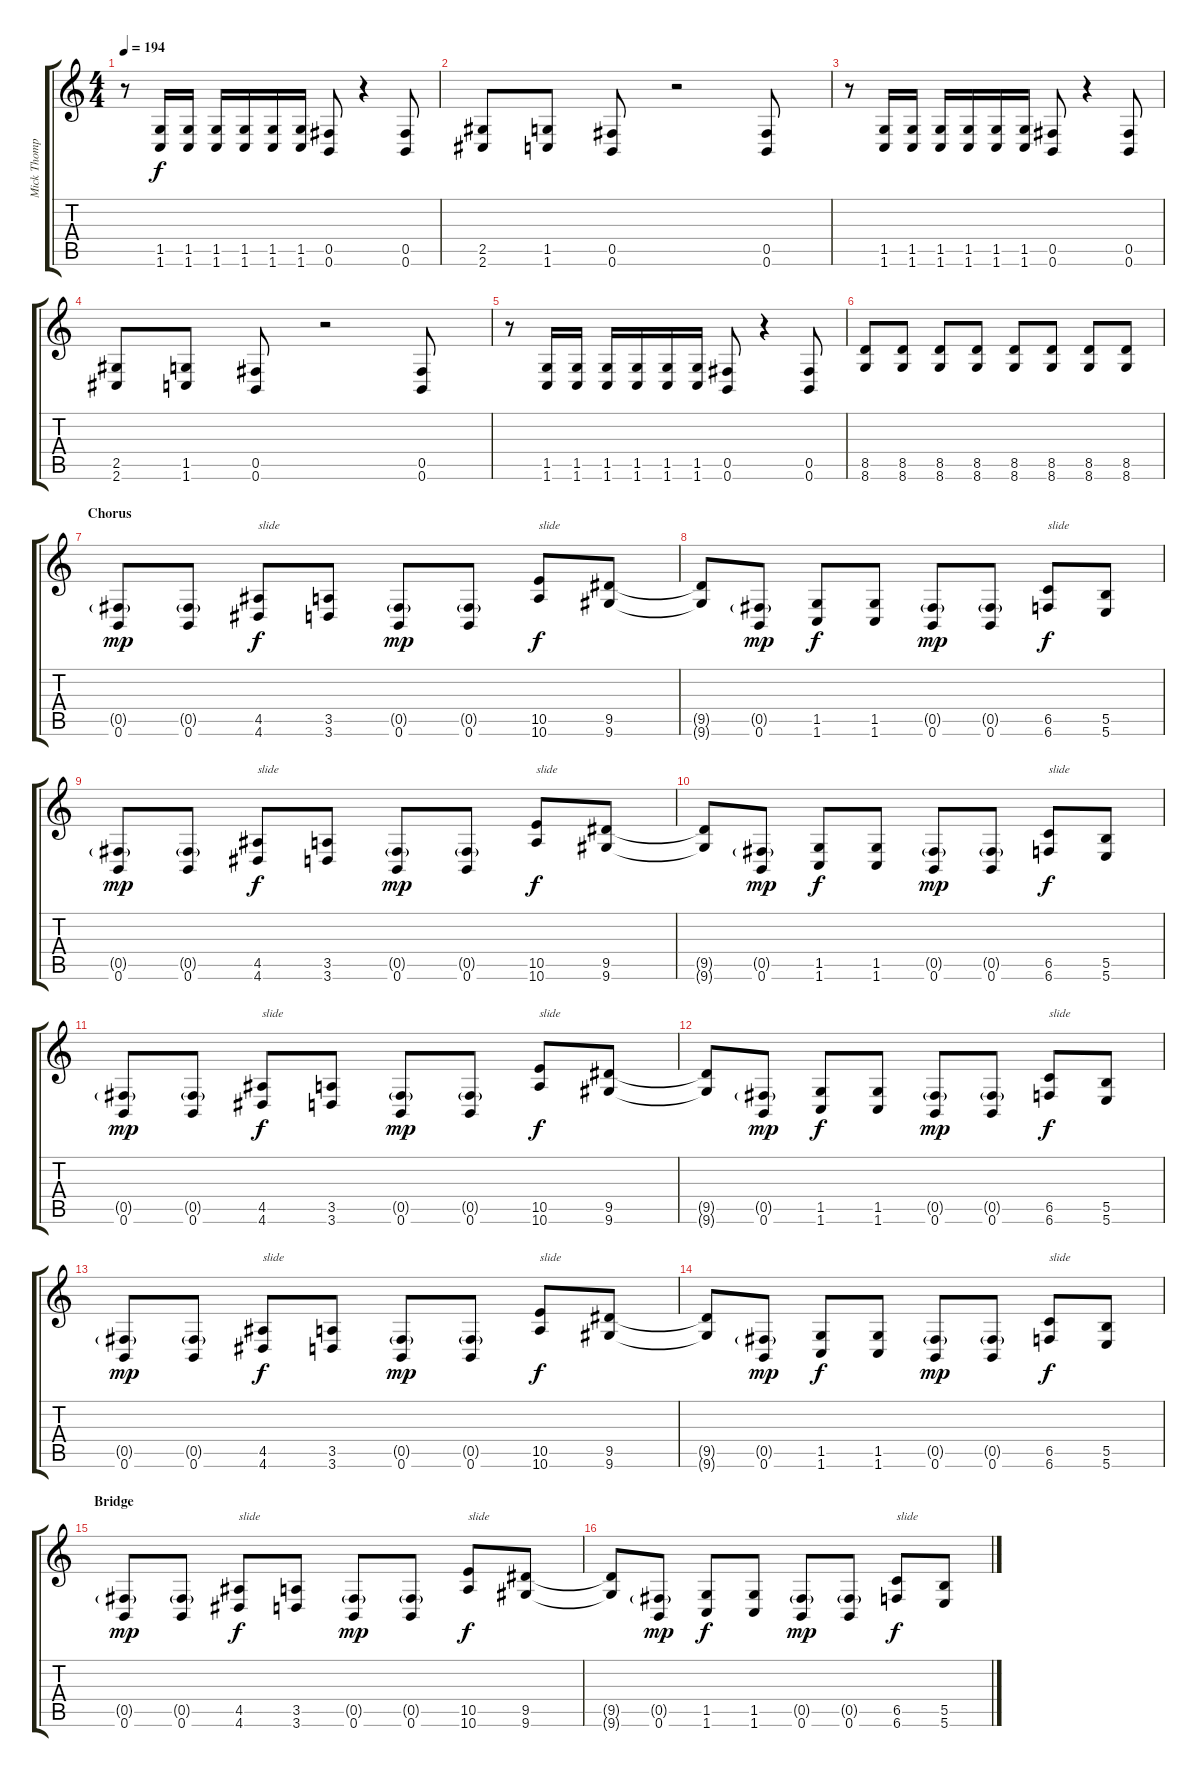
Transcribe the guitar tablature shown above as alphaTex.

\track ("Mick Thompson" "Mick Thomp") {instrument overdrivenguitar}
\staff {score tabs}
\tuning (Db4 Ab3 E3 B2 Gb2 B1) {hide}
\ts (4 4)
\tempo 194
\clef g2
\ks c
r.8{dy f} (1.5 1.6).16 (1.5 1.6).16 (1.5 1.6).16 (1.5 1.6).16 (1.5 1.6).16 (1.5 1.6).16 (0.5 0.6).8 r.4 (0.5 0.6).8 |
(2.5 2.6).8 (1.5 1.6).8 (0.5 0.6).8 r.2 (0.5 0.6).8 |
r.8 (1.5 1.6).16 (1.5 1.6).16 (1.5 1.6).16 (1.5 1.6).16 (1.5 1.6).16 (1.5 1.6).16 (0.5 0.6).8 r.4 (0.5 0.6).8 |
(2.5 2.6).8 (1.5 1.6).8 (0.5 0.6).8 r.2 (0.5 0.6).8 |
r.8 (1.5 1.6).16 (1.5 1.6).16 (1.5 1.6).16 (1.5 1.6).16 (1.5 1.6).16 (1.5 1.6).16 (0.5 0.6).8 r.4 (0.5 0.6).8 |
(8.5 8.6).8 (8.5 8.6).8 (8.5 8.6).8 (8.5 8.6).8 (8.5 8.6).8 (8.5 8.6).8 (8.5 8.6).8 (8.5 8.6).8 |
\section ("" "Chorus")
(0.5{g} 0.6).8{dy mp} (0.5{g} 0.6).8 (4.5 4.6).8{txt "slide" dy f} (3.5 3.6).8 (0.5{g} 0.6).8{dy mp} (0.5{g} 0.6).8 (10.5 10.6).8{txt "slide" dy f} (9.5 9.6).8 |
(9.5{t} 9.6{t}).8 (0.5{g} 0.6).8{dy mp} (1.5 1.6).8{dy f} (1.5 1.6).8 (0.5{g} 0.6).8{dy mp} (0.5{g} 0.6).8 (6.5 6.6).8{txt "slide" dy f} (5.5 5.6).8 |
(0.5{g} 0.6).8{dy mp} (0.5{g} 0.6).8 (4.5 4.6).8{txt "slide" dy f} (3.5 3.6).8 (0.5{g} 0.6).8{dy mp} (0.5{g} 0.6).8 (10.5 10.6).8{txt "slide" dy f} (9.5 9.6).8 |
(9.5{t} 9.6{t}).8 (0.5{g} 0.6).8{dy mp} (1.5 1.6).8{dy f} (1.5 1.6).8 (0.5{g} 0.6).8{dy mp} (0.5{g} 0.6).8 (6.5 6.6).8{txt "slide" dy f} (5.5 5.6).8 |
(0.5{g} 0.6).8{dy mp} (0.5{g} 0.6).8 (4.5 4.6).8{txt "slide" dy f} (3.5 3.6).8 (0.5{g} 0.6).8{dy mp} (0.5{g} 0.6).8 (10.5 10.6).8{txt "slide" dy f} (9.5 9.6).8 |
(9.5{t} 9.6{t}).8 (0.5{g} 0.6).8{dy mp} (1.5 1.6).8{dy f} (1.5 1.6).8 (0.5{g} 0.6).8{dy mp} (0.5{g} 0.6).8 (6.5 6.6).8{txt "slide" dy f} (5.5 5.6).8 |
(0.5{g} 0.6).8{dy mp} (0.5{g} 0.6).8 (4.5 4.6).8{txt "slide" dy f} (3.5 3.6).8 (0.5{g} 0.6).8{dy mp} (0.5{g} 0.6).8 (10.5 10.6).8{txt "slide" dy f} (9.5 9.6).8 |
(9.5{t} 9.6{t}).8 (0.5{g} 0.6).8{dy mp} (1.5 1.6).8{dy f} (1.5 1.6).8 (0.5{g} 0.6).8{dy mp} (0.5{g} 0.6).8 (6.5 6.6).8{txt "slide" dy f} (5.5 5.6).8 |
\section ("" "Bridge")
(0.5{g} 0.6).8{dy mp} (0.5{g} 0.6).8 (4.5 4.6).8{txt "slide" dy f} (3.5 3.6).8 (0.5{g} 0.6).8{dy mp} (0.5{g} 0.6).8 (10.5 10.6).8{txt "slide" dy f} (9.5 9.6).8 |
(9.5{t} 9.6{t}).8 (0.5{g} 0.6).8{dy mp} (1.5 1.6).8{dy f} (1.5 1.6).8 (0.5{g} 0.6).8{dy mp} (0.5{g} 0.6).8 (6.5 6.6).8{txt "slide" dy f} (5.5 5.6).8
